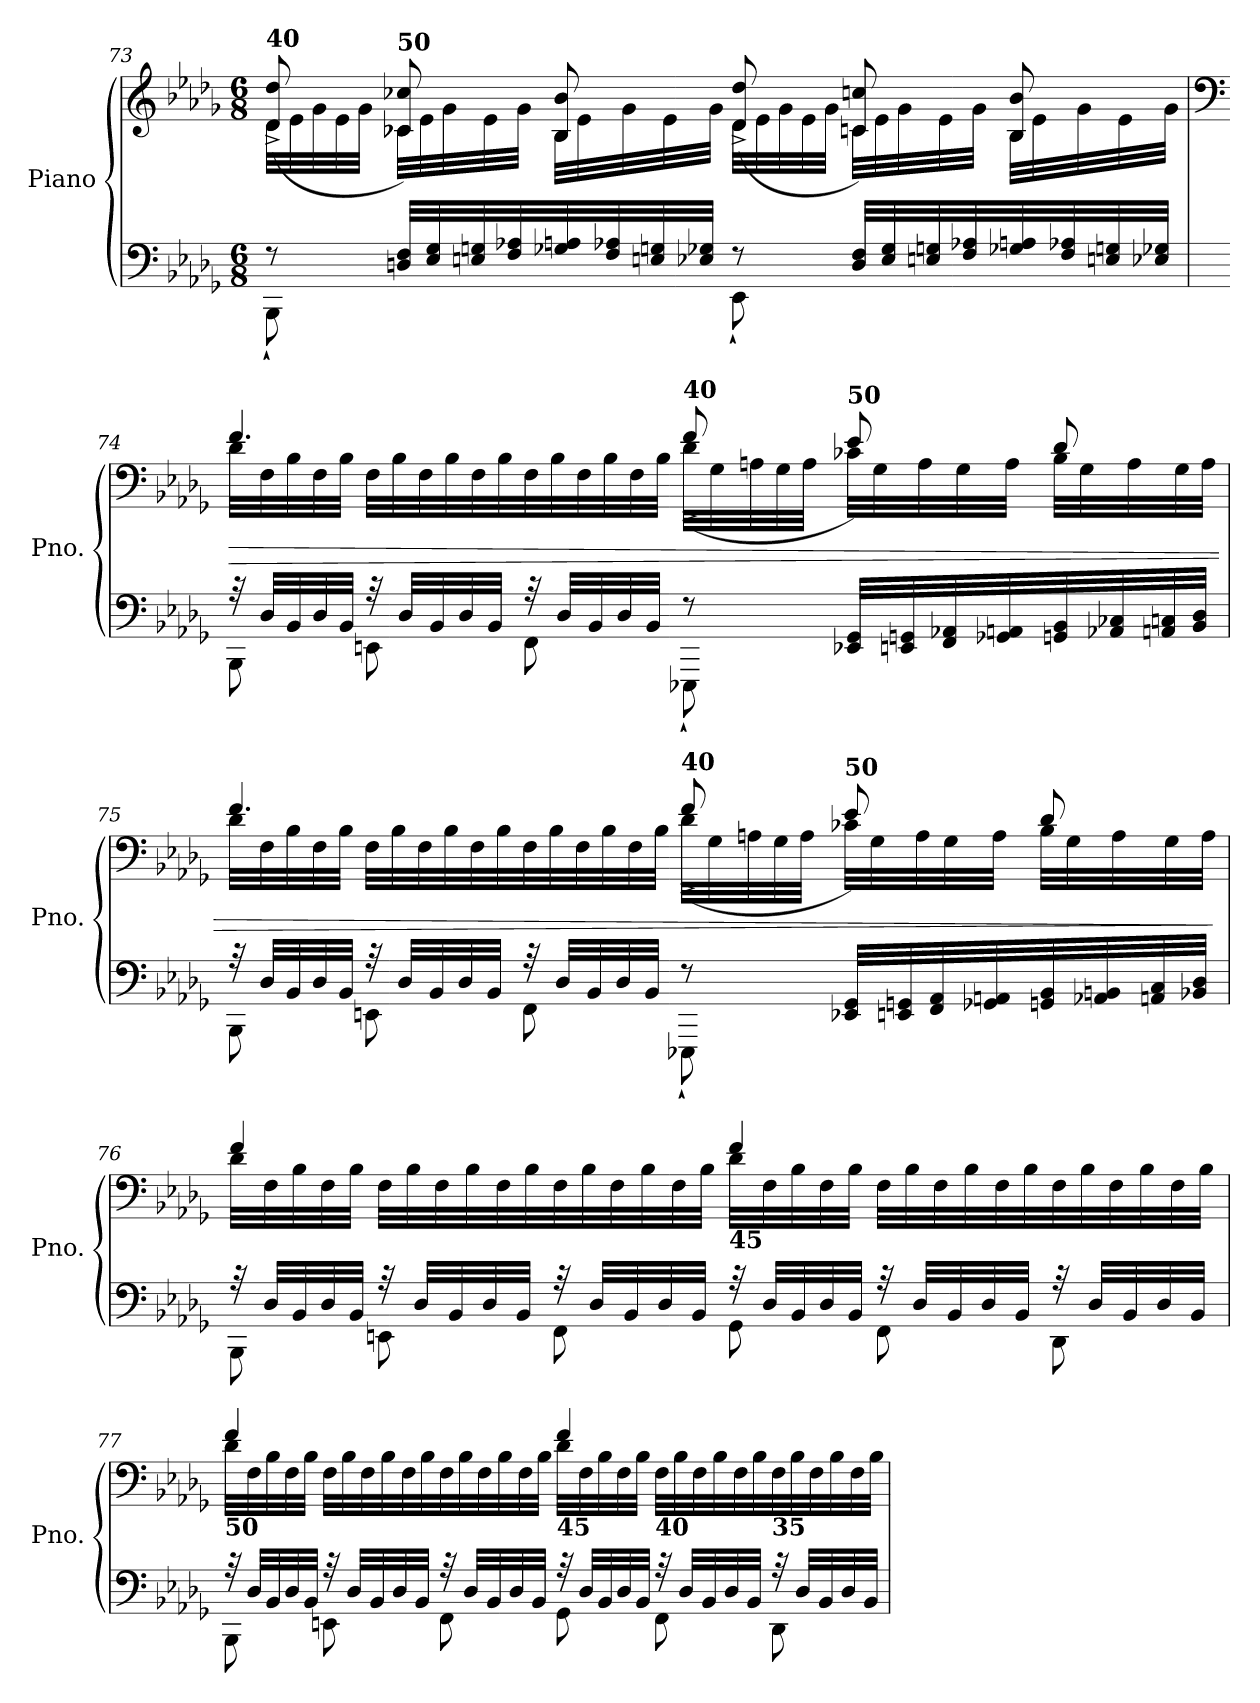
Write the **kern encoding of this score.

**kern	**kern	**dynam
*part1	*part1	*part1
*staff2	*staff1	*staff1/2
*I"Piano	*	*
*I'Pno.	*	*
*clefF4	*clefG2	*
*k[b-e-a-d-g-]	*k[b-e-a-d-g-]	*
*M6/8	*M6/8	*
=73	=73	=73
*^	*	*
*	*	*Xtuplet	*
*	*	*^	*
!	!	!LO:TX:a:B:t=40	!	!
8r	8BBB-`\	40d-\LLL	(8d-/^ 8dd-/^	.
.	.	40e-\	.	.
.	.	40g-\	.	.
.	.	40e-\	.	.
.	.	40g-\JJJ	.	.
!	!	!LO:TX:a:B:t=50	!	!
32Dn/ 32F/LLL	4ryy	40c-X\LLL	8c-/ 8cc-X/)	.
.	.	40e-\	.	.
32E-/ 32G-/	.	.	.	.
.	.	40g-\	.	.
32En/ 32Gn/	.	.	.	.
.	.	40e-\	.	.
32F/ 32A-X/	.	.	.	.
.	.	40g-\JJJ	.	.
32G-X/ 32An/	.	40B-\LLL	8B-/ 8b-/	.
.	.	40e-\	.	.
32F/ 32A-X/	.	.	.	.
.	.	40g-\	.	.
32En/ 32Gn/	.	.	.	.
.	.	40e-\	.	.
32E-X/ 32G-X/JJJ	.	.	.	.
.	.	40g-\JJJ	.	.
8r	8EE-`\	40d-\LLL	(8d-/^ 8dd-/^	.
.	.	40e-\	.	.
.	.	40g-\	.	.
.	.	40e-\	.	.
.	.	40g-\JJJ	.	.
32D/ 32F/LLL	4ryy	40cn\LLL	8c/ 8ccn/)	.
.	.	40e-\	.	.
32E-/ 32G-/	.	.	.	.
.	.	40g-\	.	.
32En/ 32Gn/	.	.	.	.
.	.	40e-\	.	.
32F/ 32A-X/	.	.	.	.
.	.	40g-\JJJ	.	.
32G-X/ 32An/	.	40B-\LLL	8B-/ 8b-/	.
.	.	40e-\	.	.
32F/ 32A-X/	.	.	.	.
.	.	40g-\	.	.
32En/ 32Gn/	.	.	.	.
.	.	40e-\	.	.
32E-X/ 32G-X/JJJ	.	.	.	.
.	.	40g-\JJJ	.	.
!!LO:LB:g=z	!!
=74	=74	=74	=74	=74
*	*	*clefF4	*	*
*Xtuplet	*	*	*	*
!	!	!	!	!LO:HP:b
40r	8BBB-\	40d-\LLL	4.f/	>
40D-/LLL	.	40F\	.	.
40BB-/	.	40B-\	.	.
40D-/	.	40F\	.	.
40BB-/JJJ	.	40B-\JJJ	.	.
40r	8EEn\	48F\LLL	.	.
.	.	48B-\	.	.
40D-/LLL	.	.	.	.
.	.	48F\	.	.
40BB-/	.	.	.	.
.	.	48B-\	.	.
40D-/	.	.	.	.
.	.	48F\	.	.
40BB-/JJJ	.	.	.	.
.	.	48B-\	.	.
40r	8FF\	48F\	.	.
.	.	48B-\	.	.
40D-/LLL	.	.	.	.
.	.	48F\	.	.
40BB-/	.	.	.	.
.	.	48B-\	.	.
40D-/	.	.	.	.
.	.	48F\	.	.
40BB-/JJJ	.	.	.	.
.	.	48B-\JJJ	.	.
!	!	!LO:TX:a:B:t=40	!	!
8r	8EEE-X`\	40d-\LLL	(8f^/	.
.	.	40G-\	.	.
.	.	40An\	.	.
.	.	40G-\	.	.
.	.	40A\JJJ	.	.
!	!	!LO:TX:a:B:t=50	!	!
32EE-X/ 32GG-/LLL	4ryy	40c-X\LLL	8e-/)	.
.	.	40G-\	.	.
32EEn/ 32GGn/	.	.	.	.
.	.	40A\	.	.
32FF/ 32AA-X/	.	.	.	.
.	.	40G-\	.	.
32GG-X/ 32AAn/	.	.	.	.
.	.	40A\JJJ	.	.
32GGn/ 32BB-/	.	40B-\LLL	8d-/	.
.	.	40G-\	.	.
32AA-X/ 32C-X/	.	.	.	.
.	.	40A\	.	.
32AAn/ 32Cn/	.	.	.	.
.	.	40G-\	.	.
32BB-/ 32D-/JJJ	.	.	.	.
.	.	40A\JJJ	.	.
!!LO:PB:g=z	!!
=75	=75	=75	=75	=75
40r	8BBB-\	40d-\LLL	4.f/	.
40D-/LLL	.	40F\	.	.
40BB-/	.	40B-\	.	.
40D-/	.	40F\	.	.
40BB-/JJJ	.	40B-\JJJ	.	.
40r	8EEn\	48F\LLL	.	.
.	.	48B-\	.	.
40D-/LLL	.	.	.	.
.	.	48F\	.	.
40BB-/	.	.	.	.
.	.	48B-\	.	.
40D-/	.	.	.	.
.	.	48F\	.	.
40BB-/JJJ	.	.	.	.
.	.	48B-\	.	.
40r	8FF\	48F\	.	.
.	.	48B-\	.	.
40D-/LLL	.	.	.	.
.	.	48F\	.	.
40BB-/	.	.	.	.
.	.	48B-\	.	.
40D-/	.	.	.	.
.	.	48F\	.	.
40BB-/JJJ	.	.	.	.
.	.	48B-\JJJ	.	.
!	!	!LO:TX:a:B:t=40	!	!
8r	8EEE-X`\	40d-\LLL	(8f^/	.
.	.	40G-\	.	.
.	.	40An\	.	.
.	.	40G-\	.	.
.	.	40A\JJJ	.	.
!	!	!LO:TX:a:B:t=50	!	!
32EE-X/ 32GG-/LLL	4ryy	40c-X\LLL	8e-/)	.
.	.	40G-\	.	.
32EEn/ 32GGn/	.	.	.	.
.	.	40A\	.	.
32FF/ 32AA-/	.	.	.	.
.	.	40G-\	.	.
32GG-X/ 32AAn/	.	.	.	.
.	.	40A\JJJ	.	.
32GGn/ 32BB-/	.	40B-\LLL	8d-/	.
.	.	40G-\	.	.
32AA-X/ 32BBn/	.	.	.	.
.	.	40A\	.	.
32AAn/ 32C/	.	.	.	.
.	.	40G-\	.	.
32BB-X/ 32D-/JJJ	.	.	.	.
.	.	40A\JJJ	.	.
*v	*v	*	*	*
*	*v	*v	*
.	.	]
!!LO:LB:g=z
=76	=76	=76
*^	*^	*
40r	8BBB-\	40d-\LLL	4f/	.
40D-/LLL	.	40F\	.	.
40BB-/	.	40B-\	.	.
40D-/	.	40F\	.	.
40BB-/JJJ	.	40B-\JJJ	.	.
40r	8EEn\	48F\LLL	.	.
.	.	48B-\	.	.
40D-/LLL	.	.	.	.
.	.	48F\	.	.
40BB-/	.	.	.	.
.	.	48B-\	.	.
40D-/	.	.	.	.
.	.	48F\	.	.
40BB-/JJJ	.	.	.	.
.	.	48B-\	.	.
40r	8FF\	48F\	8ryy	.
.	.	48B-\	.	.
40D-/LLL	.	.	.	.
.	.	48F\	.	.
40BB-/	.	.	.	.
.	.	48B-\	.	.
40D-/	.	.	.	.
.	.	48F\	.	.
40BB-/JJJ	.	.	.	.
.	.	48B-\JJJ	.	.
!	!	!LO:TX:b:B:t=45	!	!
40r	8GG-\	40d-\LLL	4f/	.
40D-/LLL	.	40F\	.	.
40BB-/	.	40B-\	.	.
40D-/	.	40F\	.	.
40BB-/JJJ	.	40B-\JJJ	.	.
40r	8FF\	48F\LLL	.	.
.	.	48B-\	.	.
40D-/LLL	.	.	.	.
.	.	48F\	.	.
40BB-/	.	.	.	.
.	.	48B-\	.	.
40D-/	.	.	.	.
.	.	48F\	.	.
40BB-/JJJ	.	.	.	.
.	.	48B-\	.	.
40r	8DD-\	48F\	8ryy	.
.	.	48B-\	.	.
40D-/LLL	.	.	.	.
.	.	48F\	.	.
40BB-/	.	.	.	.
.	.	48B-\	.	.
40D-/	.	.	.	.
.	.	48F\	.	.
40BB-/JJJ	.	.	.	.
.	.	48B-\JJJ	.	.
!!LO:LB:g=z	!!
=77	=77	=77	=77	=77
!	!	!LO:TX:b:B:t=50	!	!
40r	8BBB-\	40d-\LLL	4f/	.
40D-/LLL	.	40F\	.	.
40BB-/	.	40B-\	.	.
40D-/	.	40F\	.	.
40BB-/JJJ	.	40B-\JJJ	.	.
40r	8EEn\	48F\LLL	.	.
.	.	48B-\	.	.
40D-/LLL	.	.	.	.
.	.	48F\	.	.
40BB-/	.	.	.	.
.	.	48B-\	.	.
40D-/	.	.	.	.
.	.	48F\	.	.
40BB-/JJJ	.	.	.	.
.	.	48B-\	.	.
40r	8FF\	48F\	8ryy	.
.	.	48B-\	.	.
40D-/LLL	.	.	.	.
.	.	48F\	.	.
40BB-/	.	.	.	.
.	.	48B-\	.	.
40D-/	.	.	.	.
.	.	48F\	.	.
40BB-/JJJ	.	.	.	.
.	.	48B-\JJJ	.	.
!	!	!LO:TX:b:B:t=45	!	!
40r	8GG-\	40d-\LLL	4f/	.
40D-/LLL	.	40F\	.	.
40BB-/	.	40B-\	.	.
40D-/	.	40F\	.	.
40BB-/JJJ	.	40B-\JJJ	.	.
!	!	!LO:TX:b:B:t=40	!	!
40r	8FF\	48F\LLL	.	.
.	.	48B-\	.	.
40D-/LLL	.	.	.	.
.	.	48F\	.	.
40BB-/	.	.	.	.
.	.	48B-\	.	.
40D-/	.	.	.	.
.	.	48F\	.	.
40BB-/JJJ	.	.	.	.
.	.	48B-\	.	.
!	!	!LO:TX:b:B:t=35	!	!
40r	8DD-\	48F\	8ryy	.
.	.	48B-\	.	.
40D-/LLL	.	.	.	.
.	.	48F\	.	.
40BB-/	.	.	.	.
.	.	48B-\	.	.
40D-/	.	.	.	.
.	.	48F\	.	.
40BB-/JJJ	.	.	.	.
.	.	48B-\JJJ	.	.
*v	*v	*	*	*
*	*v	*v	*
=	=	=
*-	*-	*-
